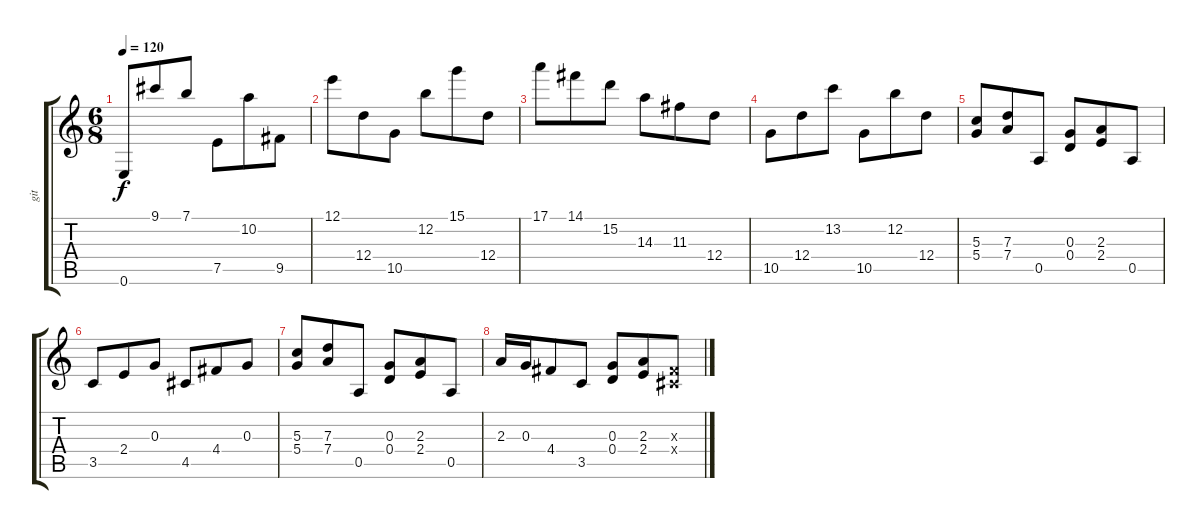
\track ("git" "git") {instrument distortionguitar}
\staff {score tabs}
\tuning (E4 B3 G3 D3 A2 E2) {hide}
\ts (6 8)
\tempo 120
\clef g2
\ks c
0.6.8{dy f} 9.1.8 7.1.8 7.5.8 10.2.8 9.5.8 |
12.1.8 12.4.8 10.5.8 12.2.8 15.1.8 12.4.8 |
17.1.8 14.1.8 15.2.8 14.3.8 11.3.8 12.4.8 |
10.5.8 12.4.8 13.2.8 10.5.8 12.2.8 12.4.8 |
(5.3 5.4).8 (7.3 7.4).8 0.5.8 (0.3 0.4).8 (2.3 2.4).8 0.5.8 |
3.5.8 2.4.8 0.3.8 4.5.8 4.4.8 0.3.8 |
(5.3 5.4).8 (7.3 7.4).8 0.5.8 (0.3 0.4).8 (2.3 2.4).8 0.5.8 |
2.3.16 0.3.16 4.4.8 3.5.8 (0.3 0.4).8 (2.3 2.4).8 (-1.3{x} -1.4{x}).8
